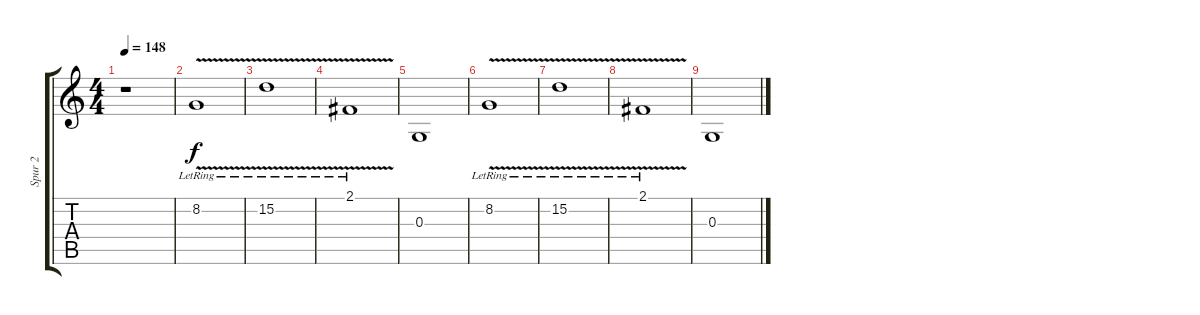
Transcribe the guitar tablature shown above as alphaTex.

\track ("Spur 2" "Spur 2") {instrument vibraphone}
\staff {score tabs}
\tuning (E4 B3 G3 D3 A2 E2) {hide}
\ts (4 4)
\tempo 148
\clef g2
\ks c
r.1{dy f} |
8.2{v lr}.1 |
15.2{v lr}.1 |
2.1{v lr}.1 |
0.3.1 |
8.2{v lr}.1 |
15.2{v lr}.1 |
2.1{v lr}.1 |
0.3.1
